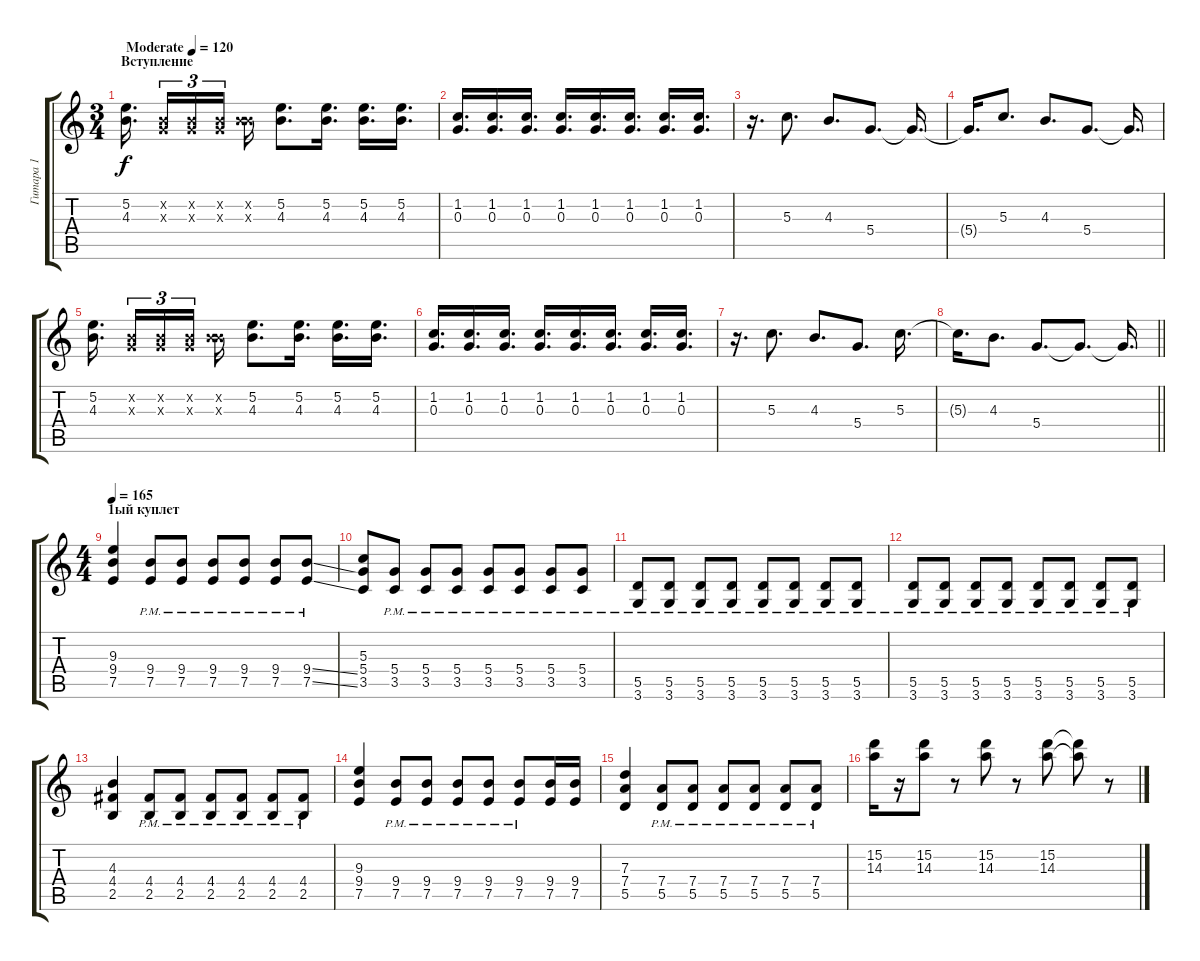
\track ("Гитара 1" "Гитара 1") {instrument overdrivenguitar}
\staff {score tabs}
\tuning (E4 B3 G3 D3 A2 E2) {hide}
\ts (3 4)
\section ("" "Вступление")
\tempo (120 "Moderate")
\clef g2
\ks c
(5.2 4.3).16{d dy f instrument overdrivenguitar beam splitsecondary} (0.2{x} 0.3{x}).16{tu (3 2)} (0.2{x} 0.3{x}).16{tu (3 2)} (0.2{x} 0.3{x}).16{tu (3 2) beam splitsecondary} (0.2{x} 4.3{x}).16 (5.2 4.3).8{d} (5.2 4.3).16{d} (5.2 4.3).16{d} (5.2 4.3).16{d} |
(1.2 0.3).16{d} (1.2 0.3).16{d} (1.2 0.3).16{d} (1.2 0.3).16{d} (1.2 0.3).16{d} (1.2 0.3).16{d} (1.2 0.3).16{d} (1.2 0.3).16{d} |
r.16{d} 5.3.8{d} 4.3.8{d} 5.4.8{d} 5.4{t}.16{d} |
5.4{t}.16{d} 5.3.8{d} 4.3.8{d} 5.4.8{d} 5.4{t}.16{d} |
(5.2 4.3).16{d beam splitsecondary} (0.2{x} 0.3{x}).16{tu (3 2)} (0.2{x} 0.3{x}).16{tu (3 2)} (0.2{x} 0.3{x}).16{tu (3 2) beam splitsecondary} (0.2{x} 4.3{x}).16 (5.2 4.3).8{d} (5.2 4.3).16{d} (5.2 4.3).16{d} (5.2 4.3).16{d} |
(1.2 0.3).16{d} (1.2 0.3).16{d} (1.2 0.3).16{d} (1.2 0.3).16{d} (1.2 0.3).16{d} (1.2 0.3).16{d} (1.2 0.3).16{d} (1.2 0.3).16{d} |
r.16{d} 5.3.8{d} 4.3.8{d} 5.4.8{d} 5.3.16{d} |
\barLineRight lightlight
5.3{t}.16{d} 4.3.8{d} 5.4.8{d} 5.4{t}.8{d} 5.4{t}.16{d} |
\ts (4 4)
\section ("" "1ый куплет")
\tempo 165
(9.3 9.4 7.5).4 (9.4{pm} 7.5{pm}).8 (9.4{pm} 7.5{pm}).8 (9.4{pm} 7.5{pm}).8 (9.4{pm} 7.5{pm}).8 (9.4{pm} 7.5{pm}).8 (9.4{ss pm} 7.5{ss pm}).8 |
(5.3 5.4 3.5).8 (5.4{pm} 3.5{pm}).8 (5.4{pm} 3.5{pm}).8 (5.4{pm} 3.5{pm}).8 (5.4{pm} 3.5{pm}).8 (5.4{pm} 3.5{pm}).8 (5.4{pm} 3.5{pm}).8 (5.4{pm} 3.5{pm}).8 |
(5.5{pm} 3.6).8 (5.5{pm} 3.6{pm}).8 (5.5{pm} 3.6{pm}).8 (5.5{pm} 3.6{pm}).8 (5.5{pm} 3.6{pm}).8 (5.5{pm} 3.6{pm}).8 (5.5{pm} 3.6{pm}).8 (5.5{pm} 3.6{pm}).8 |
(5.5{pm} 3.6{pm}).8 (5.5{pm} 3.6{pm}).8 (5.5{pm} 3.6{pm}).8 (5.5{pm} 3.6{pm}).8 (5.5{pm} 3.6{pm}).8 (5.5{pm} 3.6{pm}).8 (5.5{pm} 3.6{pm}).8 (5.5{pm} 3.6{pm}).8 |
(4.3 4.4 2.5).4 (4.4{pm} 2.5{pm}).8 (4.4{pm} 2.5{pm}).8 (4.4{pm} 2.5{pm}).8 (4.4{pm} 2.5{pm}).8 (4.4{pm} 2.5{pm}).8 (4.4{pm} 2.5{pm}).8 |
(9.3 9.4 7.5).4 (9.4{pm} 7.5{pm}).8 (9.4{pm} 7.5{pm}).8 (9.4{pm} 7.5{pm}).8 (9.4{pm} 7.5{pm}).8 (9.4{pm} 7.5{pm}).8 (9.4 7.5).16 (9.4 7.5).16 |
(7.3 7.4 5.5).4 (7.4{pm} 5.5{pm}).8 (7.4{pm} 5.5{pm}).8 (7.4{pm} 5.5{pm}).8 (7.4{pm} 5.5{pm}).8 (7.4{pm} 5.5{pm}).8 (7.4{pm} 5.5{pm}).8 |
(15.2 14.3).16 r.16 (15.2 14.3).8 r.8 (15.2 14.3).8 r.8 (15.2 14.3).8 (15.2{t} 14.3{t}).8 r.8
